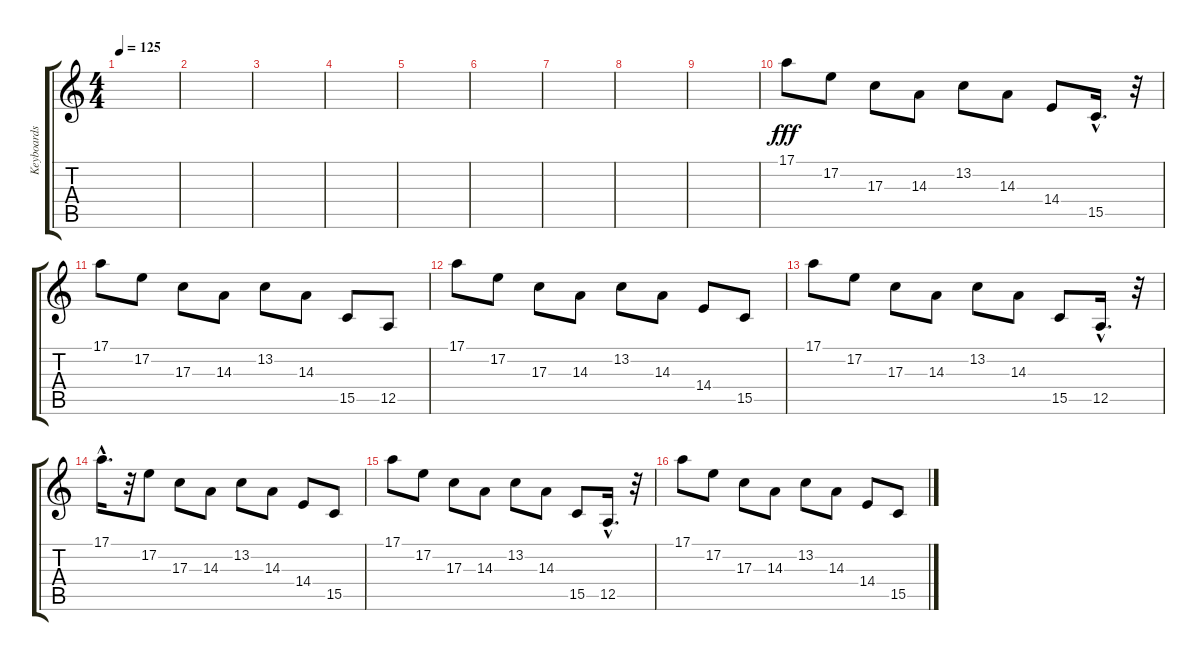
\track ("Keyboards 2" "Keyboards ") {instrument orchestralharp}
\staff {score tabs}
\tuning (E4 B3 G3 D3 A2 E2) {hide}
\ts (4 4)
\tempo 125
\clef g2
\ks c
|
|
|
|
|
|
|
|
|
17.1.8{dy fff} 17.2.8 17.3.8 14.3.8 13.2.8 14.3.8 14.4.8 15.5{hac}.16{d} r.32 |
17.1.8 17.2.8 17.3.8 14.3.8 13.2.8 14.3.8 15.5.8 12.5.8 |
17.1.8 17.2.8 17.3.8 14.3.8 13.2.8 14.3.8 14.4.8 15.5.8 |
17.1.8 17.2.8 17.3.8 14.3.8 13.2.8 14.3.8 15.5.8 12.5{hac}.16{d} r.32 |
17.1{hac}.16{d} r.32 17.2.8 17.3.8 14.3.8 13.2.8 14.3.8 14.4.8 15.5.8 |
17.1.8 17.2.8 17.3.8 14.3.8 13.2.8 14.3.8 15.5.8 12.5{hac}.16{d} r.32 |
17.1.8 17.2.8 17.3.8 14.3.8 13.2.8 14.3.8 14.4.8 15.5.8
